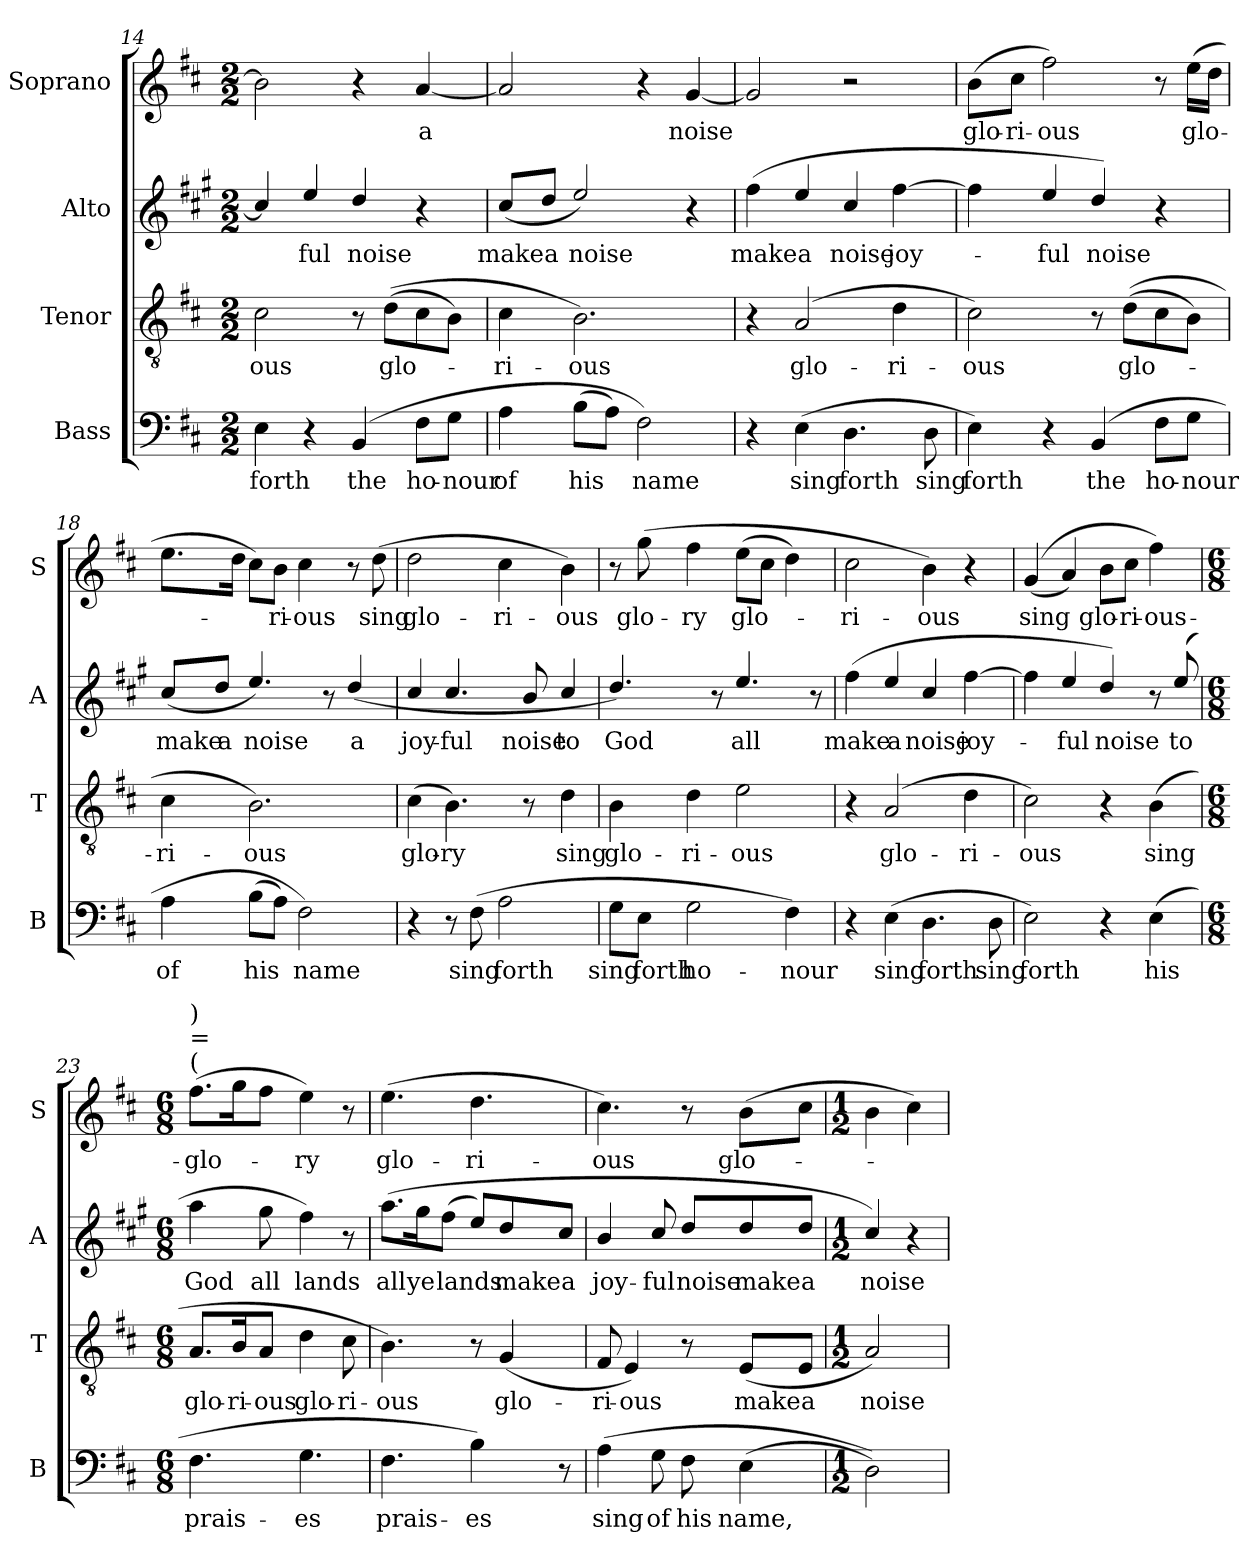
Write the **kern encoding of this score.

**kern	**text	**kern	**text	**kern	**text	**kern	**text
*part4	*part4	*part3	*part3	*part2	*part2	*part1	*part1
*staff4	*staff4	*staff3	*staff3	*staff2	*staff2	*staff1	*staff1
*I"Bass	*	*I"Tenor	*	*I"Alto	*	*I"Soprano	*
*I'B	*	*I'T	*	*I'A	*	*I'S	*
*clefF4	*	*clefGv2	*	*clefG2	*	*clefG2	*
*	*	*	*	*ITrd4c7	*	*	*
*k[f#c#]	*	*k[f#c#]	*	*k[f#c#]	*	*k[f#c#]	*
*D:	*	*D:	*	*D:	*	*D:	*
*M2/2	*	*M2/2	*	*M2/2	*	*M2/2	*
=14	=14	=14	=14	=14	=14	=14	=14
!	!LO:LY:b	!	!LO:LY:b	!	!	!	!
4E\	forth	2c#\	-ous	4f#/]	.	2b\]	.
!	!	!	!	!	!LO:LY:b	!	!
4r	.	.	.	4a/	ful	.	.
!	!LO:LY:b	!	!	!	!LO:LY:b	!	!
(>4BB/	the	8r	.	4g/	noise	4r	.
!	!	!	!LO:LY:b	!	!	!	!
.	.	(>(>8d\L	glo-	.	.	.	.
!	!LO:LY:b	!	!	!	!	!	!LO:LY:b
8F#\L	ho-	8c#\	.	4r	.	[4a/	a
!	!LO:LY:b	!	!	!	!	!	!
8G\J	-nour	8B\J)	.	.	.	.	.
!!LO:LB:g=z
=15	=15	=15	=15	=15	=15	=15	=15
!	!LO:LY:b	!	!LO:LY:b	!	!LO:LY:b	!	!
4A\	of	4c#\	-ri-	(<8f#/L	make	2a/]	.
!	!	!	!	!	!LO:LY:b	!	!
.	.	.	.	8g/J	a	.	.
!	!LO:LY:b	!	!LO:LY:b	!	!LO:LY:b	!	!
(>8B\L	his	2.B\)	-ous	2a/)	noise	.	.
8A\J)	.	.	.	.	.	.	.
!	!LO:LY:b	!	!	!	!	!	!
2F#\)	name	.	.	.	.	4r	.
!	!	!	!	!	!	!	!LO:LY:b
.	.	.	.	4r	.	[4g/	noise
=16	=16	=16	=16	=16	=16	=16	=16
!	!	!	!	!	!LO:LY:b	!	!
4r	.	4r	.	(>4b\	make	2g/]	.
!	!LO:LY:b	!	!LO:LY:b	!	!LO:LY:b	!	!
(>4E\	sing	(>2A/	glo-	4a/	a	.	.
!	!LO:LY:b	!	!	!	!LO:LY:b	!	!
4.D\	forth	.	.	4f#/	noise	2r	.
!	!	!	!LO:LY:b	!	!LO:LY:b	!	!
.	.	4d\	-ri-	[4b\	joy-	.	.
!	!LO:LY:b	!	!	!	!	!	!
8D\	sing	.	.	.	.	.	.
=17	=17	=17	=17	=17	=17	=17	=17
!	!LO:LY:b	!	!LO:LY:b	!	!	!	!LO:LY:b
4E\)	forth	2c#\)	-ous	4b\]	.	(>8b\L	glo-
!	!	!	!	!	!	!	!LO:LY:b
.	.	.	.	.	.	8cc#\J	-ri-
!	!	!	!	!	!LO:LY:b	!	!LO:LY:b
4r	.	.	.	4a/	-ful	2ff#\)	-ous
!	!LO:LY:b	!	!	!	!LO:LY:b	!	!
(>4BB/	the	8r	.	4g/)	noise	.	.
!	!	!	!LO:LY:b	!	!	!	!
.	.	(>(>8d\L	glo-	.	.	.	.
!	!LO:LY:b	!	!	!	!	!	!
8F#\L	ho-	8c#\	.	4r	.	8r	.
!	!LO:LY:b	!	!	!	!	!	!LO:LY:b
8G\J	-nour	8B\J)	.	.	.	(>16ee\LL	glo-
.	.	.	.	.	.	16dd\JJ	.
=18	=18	=18	=18	=18	=18	=18	=18
!	!LO:LY:b	!	!LO:LY:b	!	!LO:LY:b	!	!
4A\	of	4c#\	-ri-	(<8f#/L	make	8.ee\L	.
!	!	!	!	!	!LO:LY:b	!	!
.	.	.	.	8g/J	a	.	.
.	.	.	.	.	.	16dd\Jk	.
!	!LO:LY:b	!	!LO:LY:b	!	!LO:LY:b	!	!
(>8B\L	his	2.B\)	-ous	4.a/)	noise	8cc#\L)	.
!	!	!	!	!	!	!	!LO:LY:b
8A\J)	.	.	.	.	.	8b\J	-ri-
!	!LO:LY:b	!	!	!	!	!	!LO:LY:b
2F#\)	name	.	.	.	.	4cc#\	-ous
.	.	.	.	8r	.	.	.
!	!	!	!	!	!LO:LY:b	!	!
.	.	.	.	(>4g/	a	8r	.
!	!	!	!	!	!	!	!LO:LY:b
.	.	.	.	.	.	(>8dd\	sing
!!LO:PB:g=z
=19	=19	=19	=19	=19	=19	=19	=19
!	!	!	!LO:LY:b	!	!LO:LY:b	!	!LO:LY:b
4r	.	(>4c#\	glo-	4f#/	joy-	2dd\	glo-
!	!	!	!LO:LY:b	!	!LO:LY:b	!	!
8r	.	4.B\)	-ry	4.f#/	-ful	.	.
!	!LO:LY:b	!	!	!	!	!	!
(>8F#\	sing	.	.	.	.	.	.
!	!LO:LY:b	!	!	!	!	!	!LO:LY:b
2A\	forth	.	.	.	.	4cc#\	-ri-
!	!	!	!	!	!LO:LY:b	!	!
.	.	8r	.	8e/	noise	.	.
!	!	!	!LO:LY:b	!	!LO:LY:b	!	!LO:LY:b
.	.	4d\	sing	4f#/	to	4b\)	-ous
=20	=20	=20	=20	=20	=20	=20	=20
!	!LO:LY:b	!	!LO:LY:b	!	!LO:LY:b	!	!
8G\L	sing	4B\	glo-	4.g/)	God	8r	.
!	!LO:LY:b	!	!	!	!	!	!LO:LY:b
8E\J	forth	.	.	.	.	(>8gg\	glo-
!	!LO:LY:b	!	!LO:LY:b	!	!	!	!LO:LY:b
2G\	ho-	4d\	-ri-	.	.	4ff#\	-ry
.	.	.	.	8r	.	.	.
!	!	!	!LO:LY:b	!	!LO:LY:b	!	!LO:LY:b
.	.	2e\	-ous	4.a/	all	(>8ee\L	glo-
.	.	.	.	.	.	8cc#\J	.
!	!LO:LY:b	!	!	!	!	!	!
4F#\)	-nour	.	.	.	.	4dd\)	.
.	.	.	.	8r	.	.	.
=21	=21	=21	=21	=21	=21	=21	=21
!	!	!	!	!	!LO:LY:b	!	!LO:LY:b
4r	.	4r	.	(>4b\	make	2cc#\	-ri-
!	!LO:LY:b	!	!LO:LY:b	!	!LO:LY:b	!	!
(>4E\	sing	(>2A/	glo-	4a/	a	.	.
!	!LO:LY:b	!	!	!	!LO:LY:b	!	!LO:LY:b
4.D\	forth	.	.	4f#/	noise	4b\)	-ous
!	!	!	!LO:LY:b	!	!LO:LY:b	!	!
.	.	4d\	-ri-	[4b\	joy-	4r	.
!	!LO:LY:b	!	!	!	!	!	!
8D\	sing	.	.	.	.	.	.
=22	=22	=22	=22	=22	=22	=22	=22
!	!LO:LY:b	!	!LO:LY:b	!	!	!	!LO:LY:b
2E\)	forth	2c#\)	-ous	4b\]	.	(>(<4g/	sing
!	!	!	!	!	!LO:LY:b	!	!
.	.	.	.	4a/	-ful	4a/)	.
!	!	!	!	!	!LO:LY:b	!	!LO:LY:b
4r	.	4r	.	4g/)	noise	8b\L	glo-
!	!	!	!	!	!	!	!LO:LY:b
.	.	.	.	.	.	8cc#\J	-ri-
!	!LO:LY:b	!	!LO:LY:b	!	!	!	!LO:LY:b
(>4E\	his	(>4B\	sing	8r	.	4ff#\)	-ous-
!	!	!	!	!	!LO:LY:b	!	!
.	.	.	.	(>8a/	to	.	.
!!LO:LB:g=z
=23	=23	=23	=23	=23	=23	=23	=23
*M6/8	*	*M6/8	*	*M6/8	*	*M6/8	*
!	!	!	!	!	!	!LO:TX:a:t=(	!
!	!	!	!	!	!	!LO:TX:a:t==	!
!	!	!	!	!	!	!LO:TX:a:t=)	!
!	!LO:LY:b	!	!LO:LY:b	!	!LO:LY:b	!	!LO:LY:b
4.F#\	prais-	8.A/L	glo-	4dd\	God	(>8.ff#\L	-glo-
!	!	!	!LO:LY:b	!	!	!	!
.	.	16B/k	-ri-	.	.	16gg\k	.
!	!	!	!LO:LY:b	!	!LO:LY:b	!	!
.	.	8A/J	-ous	8cc#\	all	8ff#\J	.
!	!LO:LY:b	!	!LO:LY:b	!	!LO:LY:b	!	!LO:LY:b
4.G\	-es	4d\	glo-	4b\)	lands	4ee\)	-ry
!	!	!	!LO:LY:b	!	!	!	!
.	.	8c#\	-ri-	8r	.	8r	.
=24	=24	=24	=24	=24	=24	=24	=24
!	!LO:LY:b	!	!LO:LY:b	!	!LO:LY:b	!	!LO:LY:b
4.F#\	prais-	4.B\)	-ous	(>8.dd\L	all	(>4.ee\	glo-
!	!	!	!	!	!LO:LY:b	!	!
.	.	.	.	16cc#\k	ye	.	.
!	!	!	!	!	!LO:LY:b	!	!
.	.	.	.	(>8b\J	lands	.	.
!	!LO:LY:b	!	!	!	!	!	!LO:LY:b
4B\)	-es	8r	.	8a/L)	.	4.dd\	-ri-
!	!	!	!LO:LY:b	!	!LO:LY:b	!	!
.	.	(<4G/	glo-	8g/	make	.	.
!	!	!	!	!	!LO:LY:b	!	!
8r	.	.	.	8f#/J	a	.	.
=25	=25	=25	=25	=25	=25	=25	=25
!	!LO:LY:b	!	!LO:LY:b	!	!LO:LY:b	!	!LO:LY:b
(>4A\	sing	8F#/	-ri-	4e/	joy-	4.cc#\)	-ous
!	!	!	!LO:LY:b	!	!	!	!
.	.	4E/)	-ous	.	.	.	.
!	!LO:LY:b	!	!	!	!LO:LY:b	!	!
8G\	of	.	.	8f#/	-ful	.	.
!	!LO:LY:b	!	!	!	!LO:LY:b	!	!
8F#\	his	8r	.	8g/L	noise	8r	.
!	!LO:LY:b	!	!LO:LY:b	!	!LO:LY:b	!	!LO:LY:b
(>4E\	name,	(<8E/L	make	8g/	make	(>8b\L	glo-
!	!	!	!LO:LY:b	!	!LO:LY:b	!	!
.	.	8E/J	a	8g/J	a	8cc#\J	.
=26	=26	=26	=26	=26	=26	=26	=26
*M1/2	*	*M1/2	*	*M1/2	*	*M1/2	*
!	!	!	!LO:LY:b	!	!LO:LY:b	!	!
2D\))	.	2A/)	noise	4f#/)	noise	4b\	.
.	.	.	.	4r	.	4cc#\)	.
=	=	=	=	=	=	=	=
*-	*-	*-	*-	*-	*-	*-	*-
